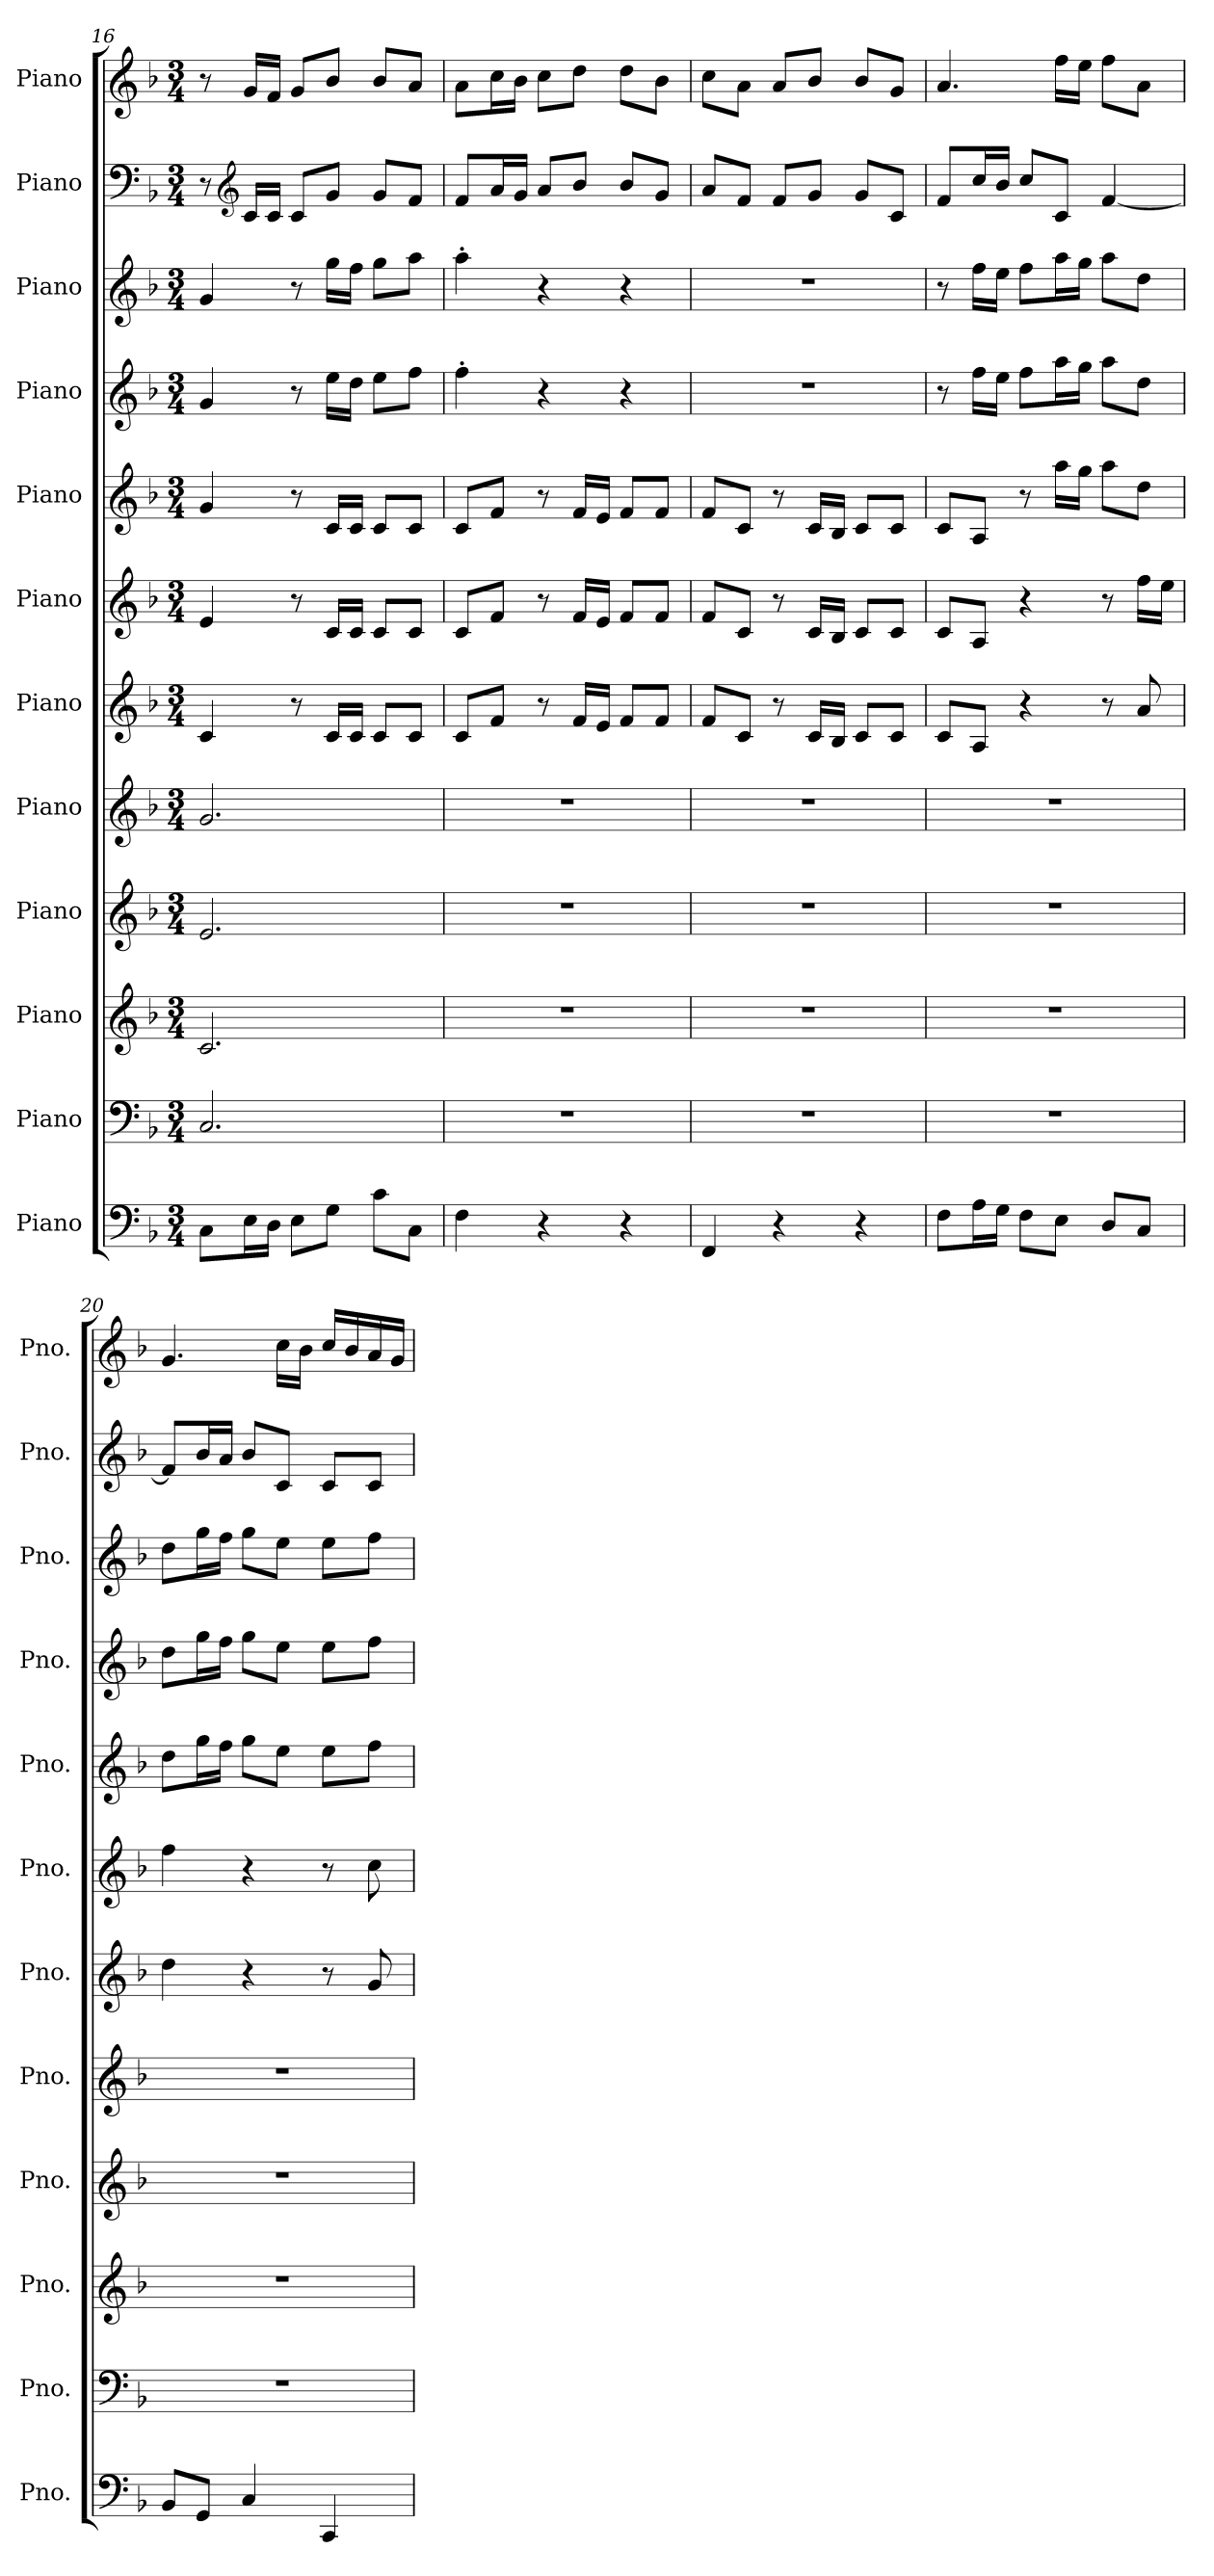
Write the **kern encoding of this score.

**kern	**kern	**kern	**kern	**kern	**kern	**kern	**kern	**kern	**kern	**kern	**kern
*part12	*part11	*part10	*part9	*part8	*part7	*part6	*part5	*part4	*part3	*part2	*part1
*staff12	*staff11	*staff10	*staff9	*staff8	*staff7	*staff6	*staff5	*staff4	*staff3	*staff2	*staff1
*I"Piano	*I"Piano	*I"Piano	*I"Piano	*I"Piano	*I"Piano	*I"Piano	*I"Piano	*I"Piano	*I"Piano	*I"Piano	*I"Piano
*I'Pno.	*I'Pno.	*I'Pno.	*I'Pno.	*I'Pno.	*I'Pno.	*I'Pno.	*I'Pno.	*I'Pno.	*I'Pno.	*I'Pno.	*I'Pno.
!!LO:PB:g=z
*clefF4	*clefF4	*clefG2	*clefG2	*clefG2	*clefG2	*clefG2	*clefG2	*clefG2	*clefG2	*clefF4	*clefG2
*k[b-]	*k[b-]	*k[b-]	*k[b-]	*k[b-]	*k[b-]	*k[b-]	*k[b-]	*k[b-]	*k[b-]	*k[b-]	*k[b-]
*M3/4	*M3/4	*M3/4	*M3/4	*M3/4	*M3/4	*M3/4	*M3/4	*M3/4	*M3/4	*M3/4	*M3/4
=16	=16	=16	=16	=16	=16	=16	=16	=16	=16	=16	=16
8C\L	2.C/	2.c/	2.e/	2.g/	4c/	4e/	4g/	4g/	4g/	8r	8r
*	*	*	*	*	*	*	*	*	*	*clefG2	*
16E\L	.	.	.	.	.	.	.	.	.	16c/LL	16g/LL
16D\JJ	.	.	.	.	.	.	.	.	.	16c/JJ	16f/JJ
8E\L	.	.	.	.	8r	8r	8r	8r	8r	8c/L	8g/L
8G\J	.	.	.	.	16c/LL	16c/LL	16c/LL	16ee\LL	16gg\LL	8g/J	8b-/J
.	.	.	.	.	16c/JJ	16c/JJ	16c/JJ	16dd\JJ	16ff\JJ	.	.
8c\L	.	.	.	.	8c/L	8c/L	8c/L	8ee\L	8gg\L	8g/L	8b-/L
8C\J	.	.	.	.	8c/J	8c/J	8c/J	8ff\J	8aa\J	8f/J	8a/J
=17	=17	=17	=17	=17	=17	=17	=17	=17	=17	=17	=17
4F\	2.r	2.r	2.r	2.r	8c/L	8c/L	8c/L	4ff'\	4aa'\	8f/L	8a\L
.	.	.	.	.	8f/J	8f/J	8f/J	.	.	16a/L	16cc\L
.	.	.	.	.	.	.	.	.	.	16g/JJ	16b-\JJ
4r	.	.	.	.	8r	8r	8r	4r	4r	8a/L	8cc\L
.	.	.	.	.	16f/LL	16f/LL	16f/LL	.	.	8b-/J	8dd\J
.	.	.	.	.	16e/JJ	16e/JJ	16e/JJ	.	.	.	.
4r	.	.	.	.	8f/L	8f/L	8f/L	4r	4r	8b-/L	8dd\L
.	.	.	.	.	8f/J	8f/J	8f/J	.	.	8g/J	8b-\J
=18	=18	=18	=18	=18	=18	=18	=18	=18	=18	=18	=18
4FF/	2.r	2.r	2.r	2.r	8f/L	8f/L	8f/L	2.r	2.r	8a/L	8cc\L
.	.	.	.	.	8c/J	8c/J	8c/J	.	.	8f/J	8a\J
4r	.	.	.	.	8r	8r	8r	.	.	8f/L	8a/L
.	.	.	.	.	16c/LL	16c/LL	16c/LL	.	.	8g/J	8b-/J
.	.	.	.	.	16B-/JJ	16B-/JJ	16B-/JJ	.	.	.	.
4r	.	.	.	.	8c/L	8c/L	8c/L	.	.	8g/L	8b-/L
.	.	.	.	.	8c/J	8c/J	8c/J	.	.	8c/J	8g/J
=19	=19	=19	=19	=19	=19	=19	=19	=19	=19	=19	=19
8F\L	2.r	2.r	2.r	2.r	8c/L	8c/L	8c/L	8r	8r	8f/L	4.a/
16A\L	.	.	.	.	8A/J	8A/J	8A/J	16ff\LL	16ff\LL	16cc/L	.
16G\JJ	.	.	.	.	.	.	.	16ee\JJ	16ee\JJ	16b-/JJ	.
8F\L	.	.	.	.	4r	4r	8r	8ff\L	8ff\L	8cc/L	.
8E\J	.	.	.	.	.	.	16aa\LL	16aa\L	16aa\L	8c/J	16ff\LL
.	.	.	.	.	.	.	16gg\JJ	16gg\JJ	16gg\JJ	.	16ee\JJ
8D/L	.	.	.	.	8r	8r	8aa\L	8aa\L	8aa\L	[4f/	8ff\L
8C/J	.	.	.	.	8a/	16ff\LL	8dd\J	8dd\J	8dd\J	.	8a\J
.	.	.	.	.	.	16ee\JJ	.	.	.	.	.
!!LO:PB:g=z
=20	=20	=20	=20	=20	=20	=20	=20	=20	=20	=20	=20
8BB-/L	2.r	2.r	2.r	2.r	4dd\	4ff\	8dd\L	8dd\L	8dd\L	8f/L]	4.g/
8GG/J	.	.	.	.	.	.	16gg\L	16gg\L	16gg\L	16b-/L	.
.	.	.	.	.	.	.	16ff\JJ	16ff\JJ	16ff\JJ	16a/JJ	.
4C/	.	.	.	.	4r	4r	8gg\L	8gg\L	8gg\L	8b-/L	.
.	.	.	.	.	.	.	8ee\J	8ee\J	8ee\J	8c/J	16cc\LL
.	.	.	.	.	.	.	.	.	.	.	16b-\JJ
4CC/	.	.	.	.	8r	8r	8ee\L	8ee\L	8ee\L	8c/L	16cc/LL
.	.	.	.	.	.	.	.	.	.	.	16b-/
.	.	.	.	.	8g/	8cc\	8ff\J	8ff\J	8ff\J	8c/J	16a/
.	.	.	.	.	.	.	.	.	.	.	16g/JJ
=	=	=	=	=	=	=	=	=	=	=	=
*-	*-	*-	*-	*-	*-	*-	*-	*-	*-	*-	*-
